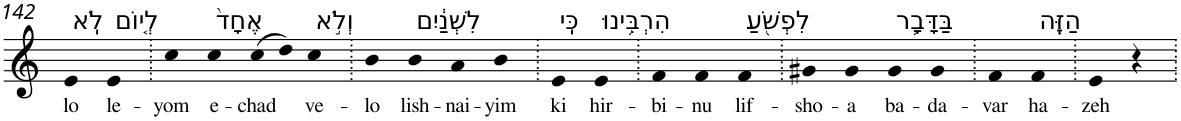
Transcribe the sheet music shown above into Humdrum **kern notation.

**kern	**text
*part1	*part1
*staff1	*staff1
*I"Piano	*
*I'Pno	*
!!LO:PB:g=z
*clefG2	*
*k[]	*
=142	=142
!LO:TX:a:t=לֹֽא	!
!	!LO:LY:b
4e	lo
!LO:TX:a:t=לְי֤וֹם	!
!	!LO:LY:b
4e	le-
=143.	=143.
!	!LO:LY:b
4cc	-yom
!LO:TX:a:t=אֶחָד֙	!
!	!LO:LY:b
4cc	e-
!	!LO:LY:b
(>8cc	-chad
8dd)	.
!LO:TX:a:t=וְלֹ֣א	!
!	!LO:LY:b
4cc	ve-
=144.	=144.
!	!LO:LY:b
4b	-lo
!LO:TX:a:t=לִשְׁנַ֔יִם	!
!	!LO:LY:b
4b	lish-
!	!LO:LY:b
4a	-nai-
!	!LO:LY:b
4b	-yim
=145.	=145.
!LO:TX:a:t=כִּֽי	!
!	!LO:LY:b
4e	ki
!LO:TX:a:t=הִרְבִּ֥ינוּ	!
!	!LO:LY:b
4e	hir-
=146.	=146.
!	!LO:LY:b
4f	-bi-
!	!LO:LY:b
4f	-nu
!LO:TX:a:t=לִפְשֹׁ֖עַ	!
!	!LO:LY:b
4f	lif-
=147.	=147.
!	!LO:LY:b
4g#X	-sho-
!	!LO:LY:b
4g#	-a
!LO:TX:a:t=בַּדָּבָ֥ר	!
!	!LO:LY:b
4g#	ba-
!	!LO:LY:b
4g#	-da-
=148.	=148.
!	!LO:LY:b
4f	-var
!LO:TX:a:t=הַזֶּֽה	!
!	!LO:LY:b
4f	ha-
=149.	=149.
!	!LO:LY:b
4e	-zeh
4r	.
=.	=.
*-	*-
